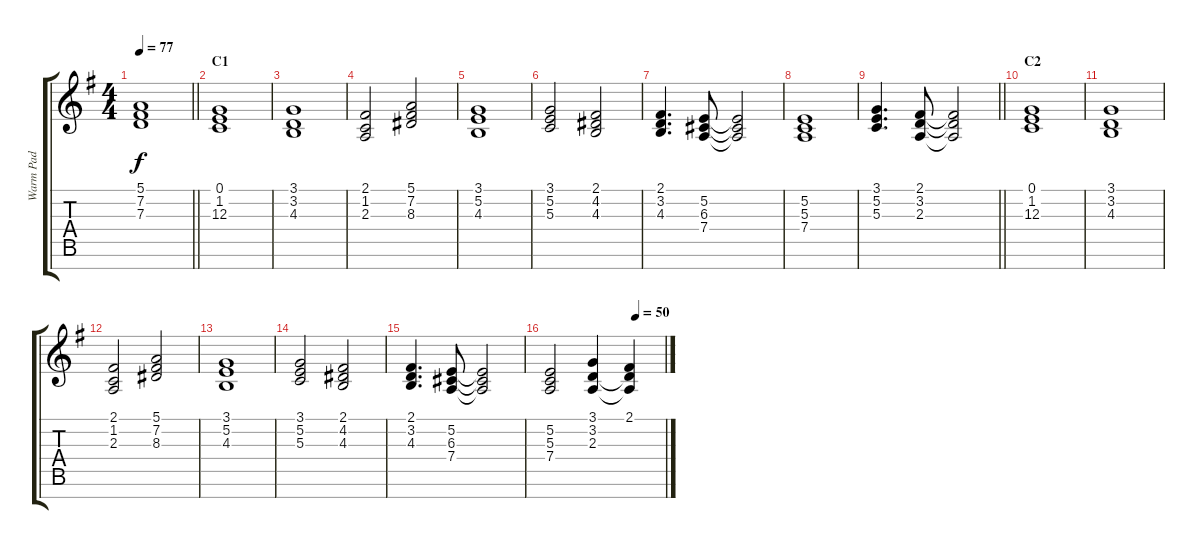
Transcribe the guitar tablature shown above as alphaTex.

\track ("Warm Pad" "Warm Pad") {instrument pad2warm}
\staff {score tabs}
\tuning (E4 B3 G3 D3 A2 E2 B1) {hide}
\ts (4 4)
\tempo 77
\clef g2
\barLineRight lightlight
\ks g
(5.1 7.2 7.3).1{dy f} |
\section ("" "C1")
(0.1 1.2 12.3).1{volume 7} |
(3.1 3.2 4.3).1 |
(2.1 1.2 2.3).2 (5.1 7.2 8.3).2 |
(3.1 5.2 4.3).1 |
(3.1 5.2 5.3).2 (2.1 4.2 4.3).2 |
(2.1 3.2 4.3).4{d} (5.2 6.3 7.4).8 (5.2{t} 6.3{t} 7.4{t}).2 |
(5.2 5.3 7.4).1 |
\barLineRight lightlight
(3.1 5.2 5.3).4{d} (2.1 3.2 2.3).8 (2.1{t} 3.2{t} 2.3{t}).2 |
\section ("" "C2")
(0.1 1.2 12.3).1 |
(3.1 3.2 4.3).1 |
(2.1 1.2 2.3).2 (5.1 7.2 8.3).2 |
(3.1 5.2 4.3).1 |
(3.1 5.2 5.3).2 (2.1 4.2 4.3).2 |
(2.1 3.2 4.3).4{d} (5.2 6.3 7.4).8 (5.2{t} 6.3{t} 7.4{t}).2 |
\tempo (50 0.75)
(5.2 5.3 7.4).2 (3.1 3.2 2.3).4 (2.1 3.2{t} 2.3{t}).4
